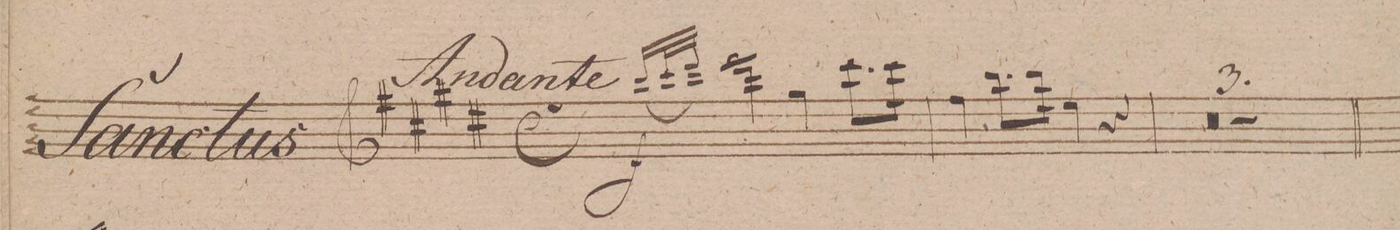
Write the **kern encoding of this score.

**kern	**dynam
*I"Violino 1mo	*
*clefG2	*
*k[f#c#g#d#]	*
*met(c)	*
*M4/4	*
(<16qqbb/LL	.
32qqccc#/L	.
32qqddd#/JJJ)	.
*2\right	*
2eee\	f
*4\right	*
4gg#\	.
*8\right	*
8.ccc#\L	.
*16\right	*
16ccc#\Jk	.
=2	=2
4ff#\	.
8.bb\L	.
16bb\Jk	.
4ee\	.
4r	.
=3	=3
0r	.
=4	=4
=5	=5
1r	.
=6	=6
*-	*-
